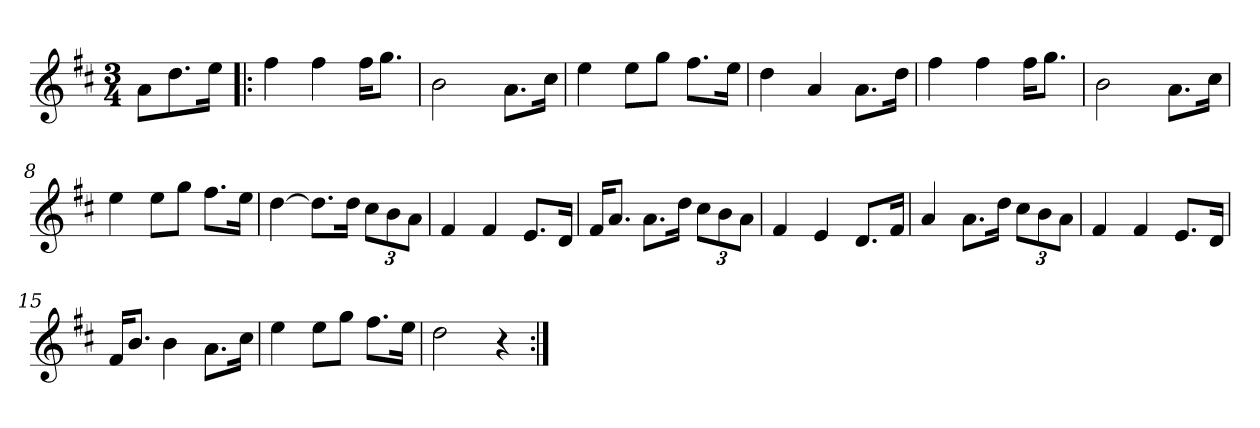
**kern
*part1
*staff1
*clefG2
*k[f#c#]
*D:
*M3/4
=1
8a\L
8.dd\
16ee\Jk
=2!|:
4ff#\
4ff#\
16ff#\KL
8.gg\J
=3
2b\
8.a\L
16cc#\Jk
=4
4ee\
8ee\L
8gg\J
8.ff#\L
16ee\Jk
=5
4dd\
4a/
8.a\L
16dd\Jk
=6
4ff#\
4ff#\
16ff#\KL
8.gg\J
=7
2b\
8.a\L
16cc#\Jk
=8
4ee\
8ee\L
8gg\J
8.ff#\L
16ee\Jk
=9
[4dd\
8.dd\L]
16dd\Jk
*Xbrackettup
12cc#\L
12b\
12a\J
!!LO:LB:g=z
=10
4f#/
4f#/
8.e/L
16d/Jk
=11
16f#/KL
8.a/J
8.a\L
16dd\Jk
12cc#\L
12b\
12a\J
=12
4f#/
4e/
8.d/L
16f#/Jk
=13
4a/
8.a\L
16dd\Jk
12cc#\L
12b\
12a\J
=14
4f#/
4f#/
8.e/L
16d/Jk
=15
16f#/KL
8.b/J
4b\
8.a\L
16cc#\Jk
=16
4ee\
8ee\L
8gg\J
8.ff#\L
16ee\Jk
=17
2dd\
4r
=:|!
*-
